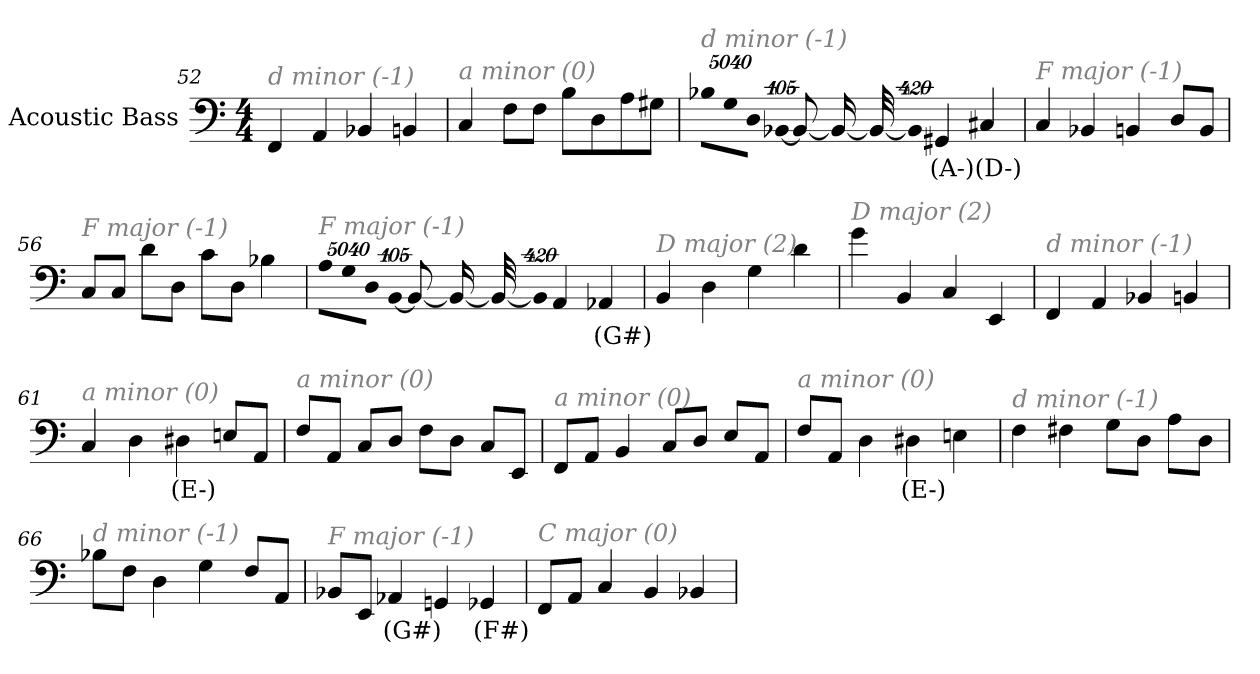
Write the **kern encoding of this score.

**kern	**text
*part1	*part1
*staff1	*staff1
*I"Acoustic Bass	*
*clefF4	*
*ITrd7c12	*
*k[]	*
*C:	*
*M4/4	*
=52	=52
!LO:TX:i:color=#808080:t=d minor (-1)	!
4FFF	.
4AAA	.
4BBB-X	.
4BBBn	.
=53	=53
!LO:TX:i:color=#808080:t=a minor (0)	!
4CC	.
8FFL	.
8FFJ	.
8BBL	.
8DD	.
8AA	.
8GG#XJ	.
=54	=54
!LO:TX:i:color=#808080:t=d minor (-1)	!
!LO:N:vis=8	!
40320%3347BB-XL	.
!LO:N:vis=8	!
40320%3347GG	.
!LO:N:vis=8	!
40320%3347DDJ	.
!LO:N:vis=1024	!
[13440%13BBB-X	.
8BBB-_	.
16BBB-_	.
32BBB-_	.
!LO:N:vis=1024%31	!
13440%407BBB-]	.
4GGG#Xi	(A-)
4CC#Xi	(D-)
=55	=55
!LO:TX:i:color=#808080:t=F major (-1)	!
4CC	.
4BBB-X	.
4BBBn	.
8DDL	.
8BBBJ	.
=56	=56
!LO:TX:i:color=#808080:t=F major (-1)	!
8CCL	.
8CCJ	.
8DL	.
8DDJ	.
8CL	.
8DDJ	.
4BB-X	.
=57	=57
!LO:TX:i:color=#808080:t=F major (-1)	!
!LO:N:vis=8	!
40320%3347AAL	.
!LO:N:vis=8	!
40320%3347GG	.
!LO:N:vis=8	!
40320%3347DDJ	.
!LO:N:vis=1024	!
[13440%13BBB	.
8BBB_	.
16BBB_	.
32BBB_	.
!LO:N:vis=1024%31	!
13440%407BBB]	.
4AAA	.
4AAA-Xi	(G#)
=58	=58
!LO:TX:i:color=#808080:t=D major (2)	!
4BBB	.
4DD	.
4GG	.
4D	.
=59	=59
!LO:TX:i:color=#808080:t=D major (2)	!
4G	.
4BBB	.
4CC	.
4EEE	.
=60	=60
!LO:TX:i:color=#808080:t=d minor (-1)	!
4FFF	.
4AAA	.
4BBB-X	.
4BBBn	.
=61	=61
!LO:TX:i:color=#808080:t=a minor (0)	!
4CC	.
4DD	.
4DD#Xi	(E-)
8EEnL	.
8AAAJ	.
=62	=62
!LO:TX:i:color=#808080:t=a minor (0)	!
8FFL	.
8AAAJ	.
8CCL	.
8DDJ	.
8FFL	.
8DDJ	.
8CCL	.
8EEEJ	.
=63	=63
!LO:TX:i:color=#808080:t=a minor (0)	!
8FFFL	.
8AAAJ	.
4BBB	.
8CCL	.
8DDJ	.
8EEL	.
8AAAJ	.
=64	=64
!LO:TX:i:color=#808080:t=a minor (0)	!
8FFL	.
8AAAJ	.
4DD	.
4DD#Xi	(E-)
4EEn	.
=65	=65
!LO:TX:i:color=#808080:t=d minor (-1)	!
4FF	.
4FF#X	.
8GGL	.
8DDJ	.
8AAL	.
8DDJ	.
=66	=66
!LO:TX:i:color=#808080:t=d minor (-1)	!
8BB-XL	.
8FFJ	.
4DD	.
4GG	.
8FFL	.
8AAAJ	.
=67	=67
!LO:TX:i:color=#808080:t=F major (-1)	!
8BBB-XL	.
8EEEJ	.
4AAA-Xi	(G#)
4GGGn	.
4GGG-Xi	(F#)
=68	=68
!LO:TX:i:color=#808080:t=C major (0)	!
8FFFL	.
8AAAJ	.
4CC	.
4BBB	.
4BBB-X	.
=	=
*-	*-
